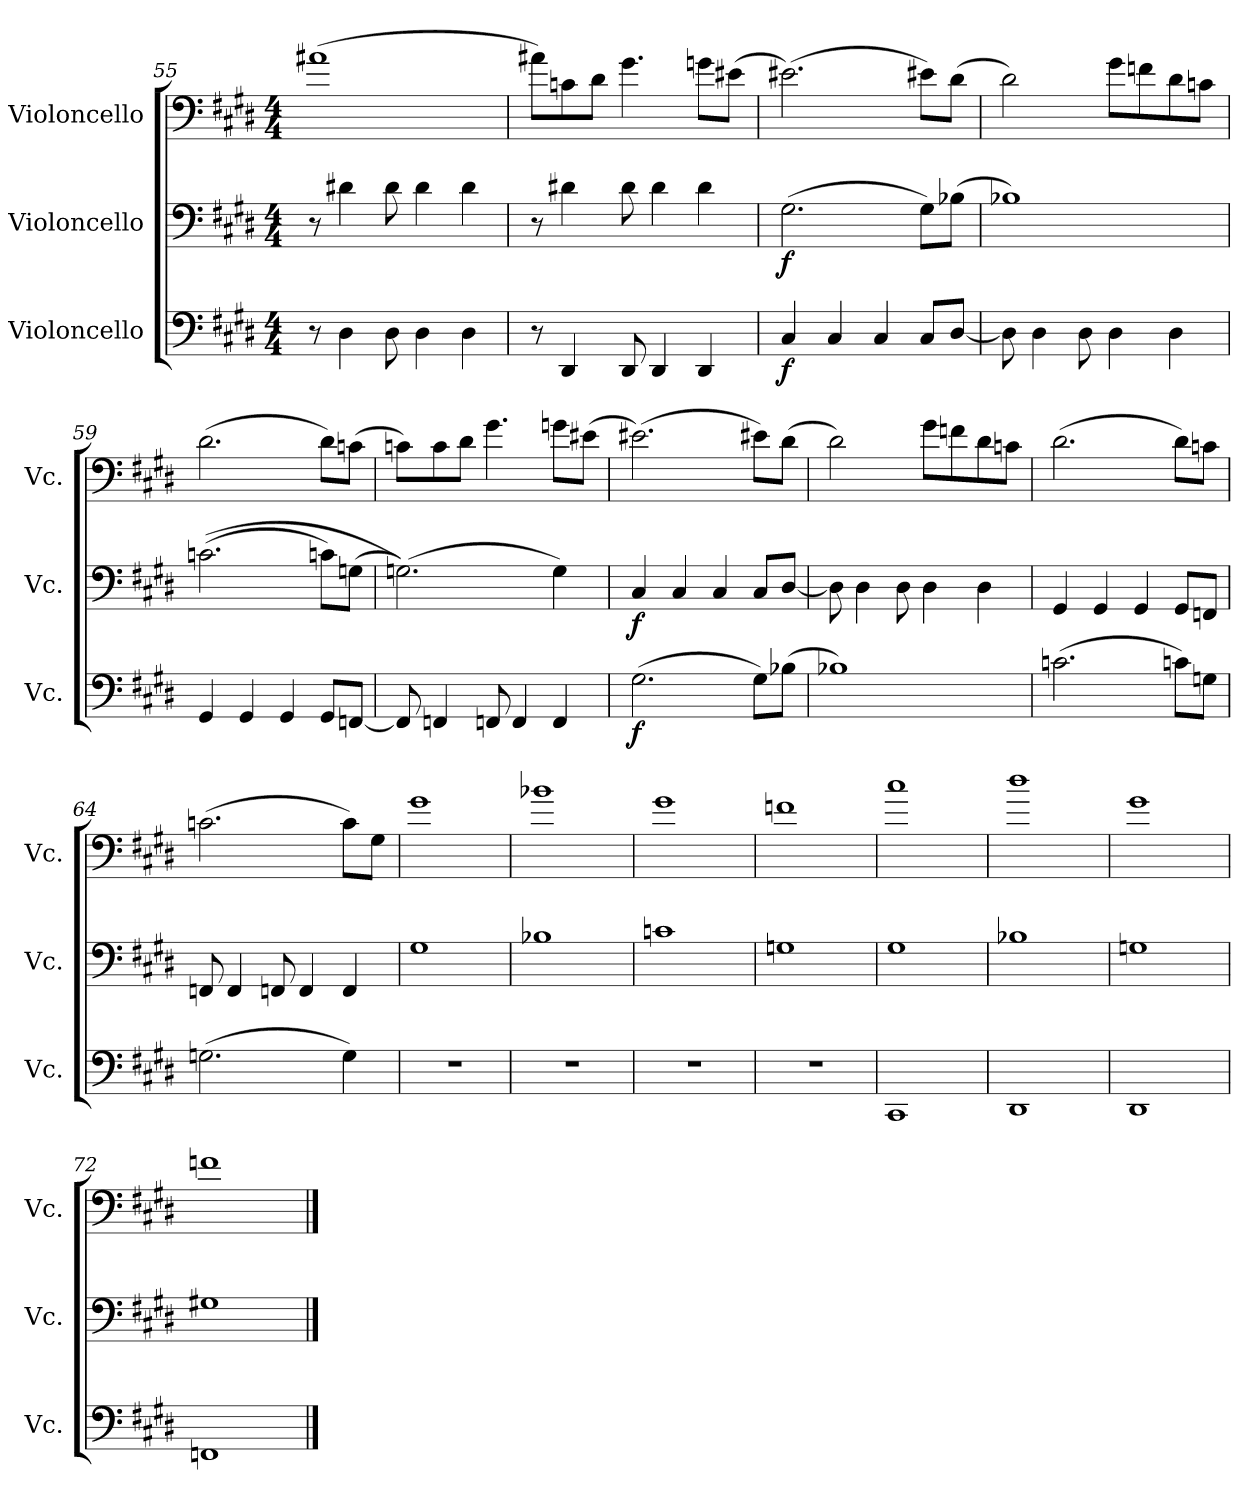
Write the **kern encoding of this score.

**kern	**dynam	**kern	**dynam	**kern
*part3	*part3	*part2	*part2	*part1
*staff3	*staff3	*staff2	*staff2	*staff1
*I"Violoncello	*	*I"Violoncello	*	*I"Violoncello
*I'Vc.	*	*I'Vc.	*	*I'Vc.
*clefF4	*	*clefF4	*	*clefF4
*k[f#c#g#d#]	*	*k[f#c#g#d#]	*	*k[f#c#g#d#]
*M4/4	*	*M4/4	*	*M4/4
=55	=55	=55	=55	=55
8r	.	8r	.	(1a#X
4D#\	.	4d#X\	.	.
8D#\	.	8d#\	.	.
4D#\	.	4d#\	.	.
4D#\	.	4d#\	.	.
!!LO:LB:g=z
=56	=56	=56	=56	=56
8r	.	8r	.	8a#X\L)
4DD#/	.	4d#X\	.	8cn\
.	.	.	.	8d#\J
8DD#/	.	8d#\	.	4.g#\
4DD#/	.	4d#\	.	.
4DD#/	.	4d#\	.	8gn\L
.	.	.	.	(8e#X\J
=57	=57	=57	=57	=57
!	!LO:DY:b	!	!LO:DY:b	!
4C#/	f	(2.G#\	f	(2.e#X\)
4C#/	.	.	.	.
4C#/	.	.	.	.
8C#/L	.	8G#\L)	.	8e#X\L)
[8D#/J	.	(8B-X\J	.	(8d#\J
=58	=58	=58	=58	=58
8D#\]	.	1B-X)	.	2d#\)
4D#\	.	.	.	.
8D#\	.	.	.	.
4D#\	.	.	.	8g#\L
.	.	.	.	8fn\
4D#\	.	.	.	8d#\
.	.	.	.	8cn\J
=59	=59	=59	=59	=59
4GG#/	.	((2.cn\	.	(2.d#\
4GG#/	.	.	.	.
4GG#/	.	.	.	.
8GG#/L	.	8cn\L)	.	8d#\L)
[8FFn/J	.	(8Gn\J	.	(8cn\J
!!LO:LB:g=z
=60	=60	=60	=60	=60
8FF/]	.	(2.Gn\))	.	8cn\L)
4FFn/	.	.	.	8c\
.	.	.	.	8d#\J
8FFn/	.	.	.	4.g#\
4FF/	.	.	.	.
4FF/	.	4G\)	.	8gn\L
.	.	.	.	(8e#X\J
=61	=61	=61	=61	=61
!	!LO:DY:b	!	!LO:DY:b	!
(2.G#\	f	4C#/	f	(2.e#X\)
.	.	4C#/	.	.
.	.	4C#/	.	.
8G#\L)	.	8C#/L	.	8e#X\L)
(8B-X\J	.	[8D#/J	.	(8d#\J
=62	=62	=62	=62	=62
1B-X)	.	8D#\]	.	2d#\)
.	.	4D#\	.	.
.	.	8D#\	.	.
.	.	4D#\	.	8g#\L
.	.	.	.	8fn\
.	.	4D#\	.	8d#\
.	.	.	.	8cn\J
=63	=63	=63	=63	=63
(2.cn\	.	4GG#/	.	(2.d#\
.	.	4GG#/	.	.
.	.	4GG#/	.	.
8cn\L)	.	8GG#/L	.	8d#\L)
8Gn\J	.	8FFn/J	.	8cn\J
=64	=64	=64	=64	=64
(2.Gn\	.	8FFn/	.	(2.cn\
.	.	4FF/	.	.
.	.	8FFn/	.	.
.	.	4FF/	.	.
4G\)	.	4FF/	.	8c\L)
.	.	.	.	8G#\J
!!LO:PB:g=z
=65	=65	=65	=65	=65
1r	.	1G#	.	1g#
=66	=66	=66	=66	=66
1r	.	1B-X	.	1b-X
=67	=67	=67	=67	=67
1r	.	1cn	.	1g#
=68	=68	=68	=68	=68
1r	.	1Gn	.	1fn
=69	=69	=69	=69	=69
1CC#	.	1G#	.	1cc#
=70	=70	=70	=70	=70
1DD#	.	1B-X	.	1dd#
=71	=71	=71	=71	=71
1DD#	.	1Gn	.	1g#
=72	=72	=72	=72	=72
1FFn	.	1G#X	.	1fn
==	==	==	==	==
*-	*-	*-	*-	*-
